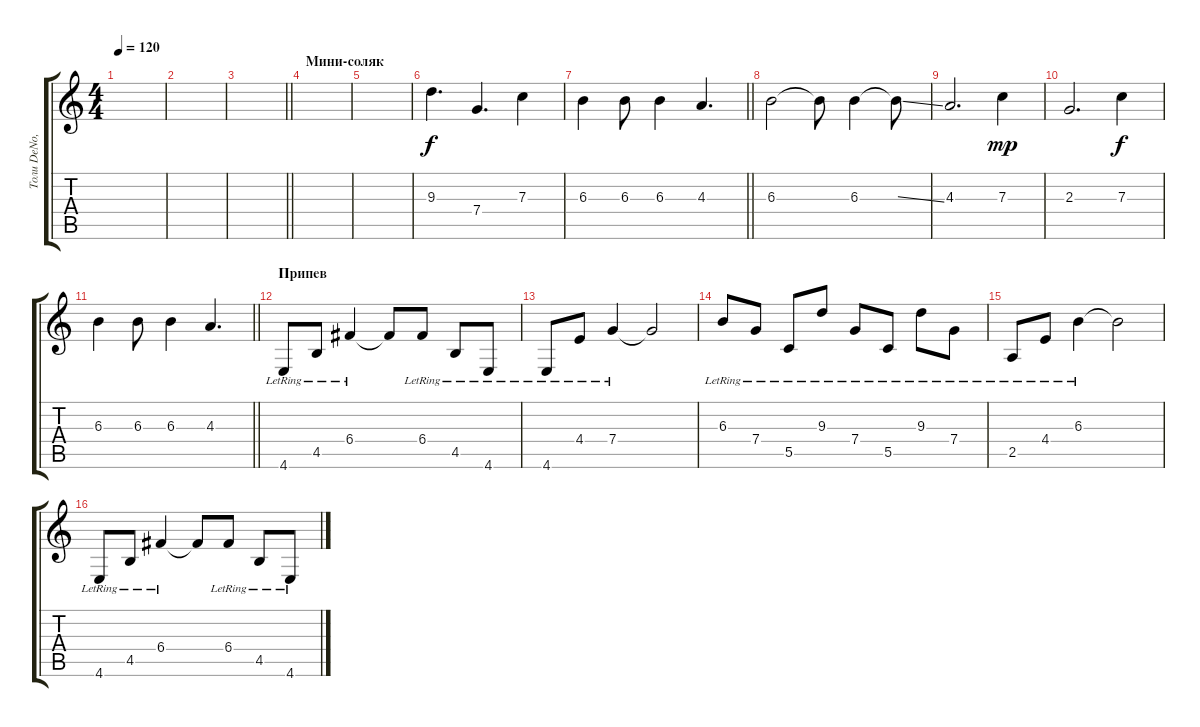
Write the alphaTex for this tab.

\track ("Толи DeNo, толи CoRR" "Толи DeNo,") {instrument electricguitarclean}
\staff {score tabs}
\tuning (D4 A3 F3 C3 G2 C2) {hide}
\ts (4 4)
\tempo 120
\clef g2
\ks c
|
|
\barLineRight lightlight
|
\section ("" "Мини-соляк")
|
|
9.3.4{d instrument electricguitarclean} 7.4.4{d} 7.3.4 |
\barLineRight lightlight
6.3.4 6.3.8 6.3.4 4.3.4{d} |
6.3.2 6.3{t}.8 6.3.4 6.3{ss t}.8 |
4.3.2{d} 7.3.4{dy mp} |
2.3.2{d} 7.3.4{dy f} |
\barLineRight lightlight
6.3.4 6.3.8 6.3.4 4.3.4{d} |
\section ("" "Припев")
4.6{lr}.8{instrument electricguitarclean} 4.5{lr}.8 6.4{lr}.4 6.4{t}.8 6.4{lr}.8 4.5{lr}.8 4.6{lr}.8 |
4.6{lr}.8 4.4{lr}.8 7.4{lr}.4 7.4{t}.2 |
6.3{lr}.8 7.4{lr}.8 5.5{lr}.8 9.3{lr}.8 7.4{lr}.8 5.5{lr}.8 9.3{lr}.8 7.4{lr}.8 |
2.5{lr}.8 4.4{lr}.8 6.3{lr}.4 6.3{t}.2 |
4.6{lr}.8 4.5{lr}.8 6.4{lr}.4 6.4{t}.8 6.4{lr}.8 4.5{lr}.8 4.6{lr}.8
